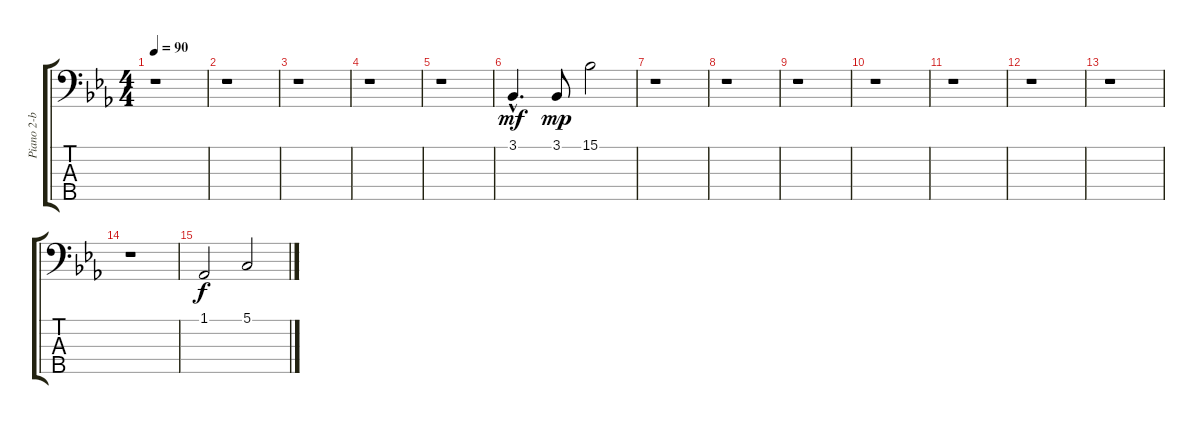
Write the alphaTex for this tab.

\track ("Piano 2-b" "Piano 2-b") {instrument brightacousticpiano}
\staff {score tabs}
\tuning (G2 D2 A1 E1 B0) {hide}
\ts (4 4)
\tempo 90
\clef f4
\ks eb
r.1{dy mp} |
r.1 |
r.1 |
r.1 |
r.1 |
3.1{hac}.4{d dy mf} 3.1.8{dy mp} 15.1.2 |
r.1 |
r.1 |
r.1 |
r.1 |
r.1 |
r.1 |
r.1 |
r.1 |
1.1.2{dy f} 5.1.2
